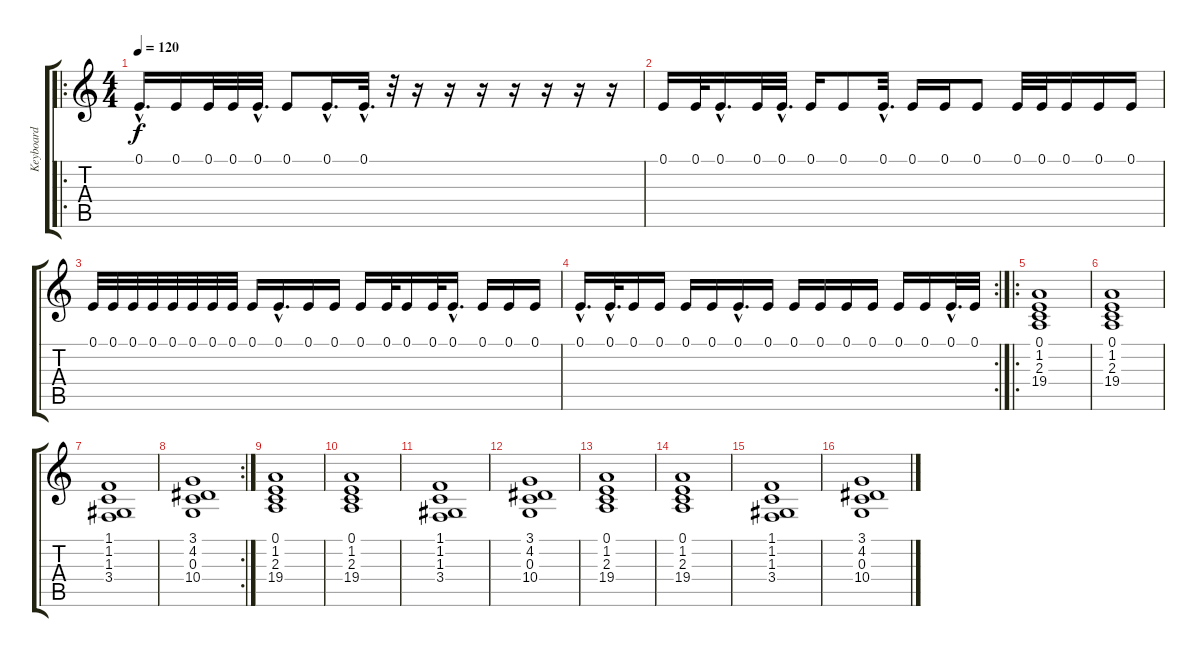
\track ("Keyboard" "Keyboard") {instrument choiraahs}
\staff {score tabs}
\tuning (E4 B3 G3 D3 A2 E2) {hide}
\ro
\ts (4 4)
\tempo 120
\clef g2
\ks c
0.1{hac}.16{d dy f instrument gunshot} 0.1.16 0.1.32 0.1.32 0.1{hac}.32{d} 0.1.8 0.1{hac}.16{d} 0.1{hac}.32{d} r.32 r.16 r.16 r.16 r.16 r.16 r.16 r.16 |
0.1.16 0.1.32 0.1{hac}.16{d} 0.1.32 0.1{hac}.32{d} 0.1.16 0.1.8 0.1{hac}.32{d} 0.1.16 0.1.16 0.1.8 0.1.32 0.1.32 0.1.16 0.1.16 0.1.16 |
0.1.32 0.1.32 0.1.32 0.1.32 0.1.32 0.1.32 0.1.32 0.1.32 0.1.16 0.1{hac}.16{d} 0.1.16 0.1.16 0.1.16 0.1.32 0.1.16 0.1.32 0.1{hac}.16{d} 0.1.16 0.1.16 0.1.16 |
\rc 2
0.1{hac}.16{d} 0.1{hac}.32{d} 0.1.16 0.1.16 0.1.16 0.1.16 0.1{hac}.16{d} 0.1.16 0.1.16 0.1.16 0.1.16 0.1.16 0.1.16 0.1.16 0.1{hac}.32{d} 0.1.32 |
\ro
(0.1 1.2 2.3 19.4).1{instrument choiraahs} |
(0.1 1.2 2.3 19.4).1{instrument choiraahs} |
(1.1 1.2 1.3 3.4).1 |
\rc 2
(3.1 4.2 0.3 10.4).1 |
(0.1 1.2 2.3 19.4).1{instrument choiraahs} |
(0.1 1.2 2.3 19.4).1{instrument choiraahs} |
(1.1 1.2 1.3 3.4).1 |
(3.1 4.2 0.3 10.4).1 |
(0.1 1.2 2.3 19.4).1{instrument choiraahs} |
(0.1 1.2 2.3 19.4).1{instrument choiraahs} |
(1.1 1.2 1.3 3.4).1 |
(3.1 4.2 0.3 10.4).1
